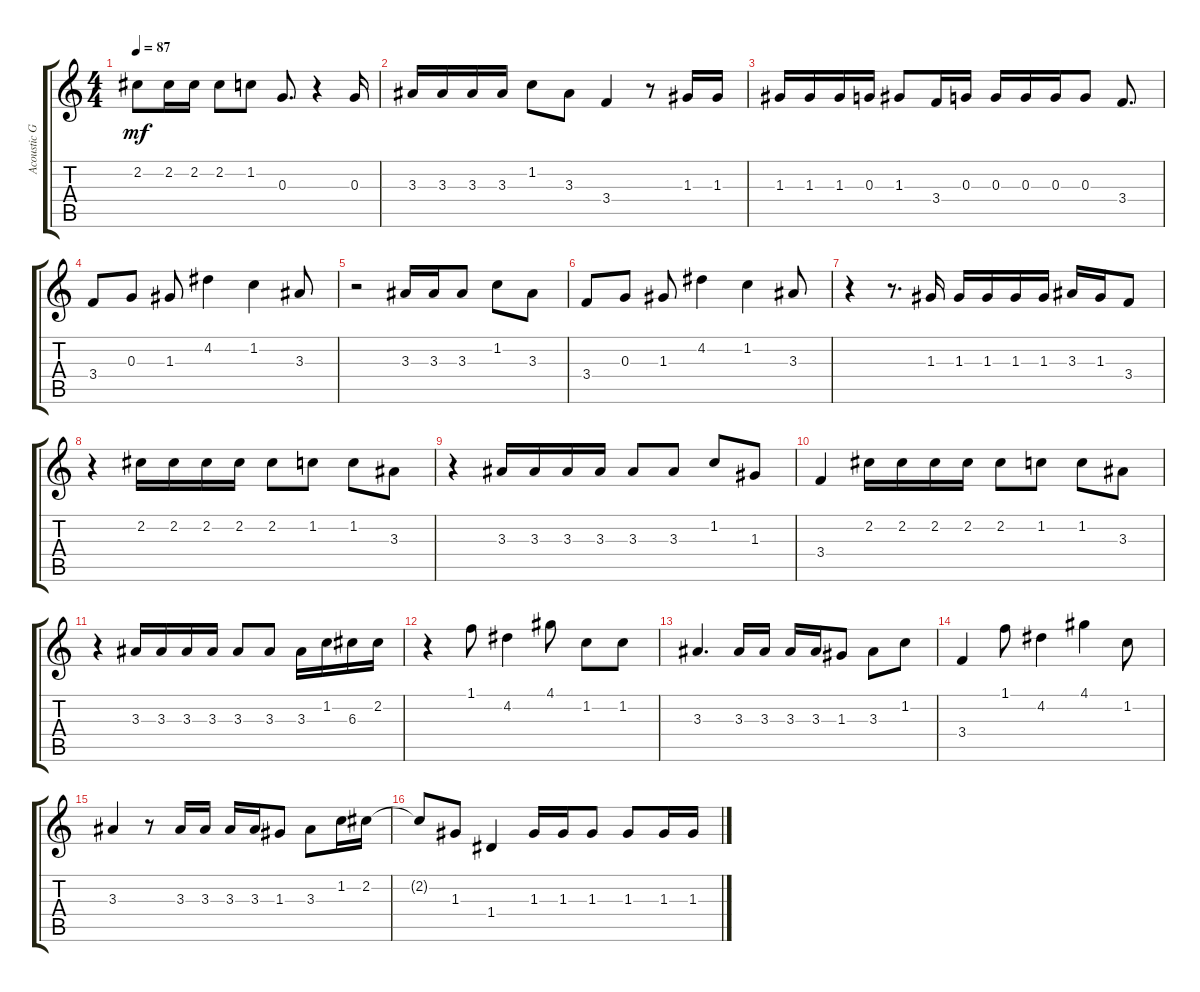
\track ("Acoustic Guitar 1" "Acoustic G") {instrument acousticguitarsteel}
\staff {score tabs}
\tuning (E4 B3 G3 D3 A2 E2) {hide}
\ts (4 4)
\tempo 87
\clef g2
\ks c
2.2.8{dy mf} 2.2.16 2.2.16 2.2.8 1.2.8 0.3.8{d} r.4 0.3.16 |
3.3.16 3.3.16 3.3.16 3.3.16 1.2.8 3.3.8 3.4.4 r.8 1.3.16 1.3.16 |
1.3.16 1.3.16 1.3.16 0.3.16 1.3.8 3.4.16 0.3.16 0.3.16 0.3.16 0.3.16 0.3.8 3.4.8{d} |
3.4.8 0.3.8 1.3.8 4.2.4 1.2.4 3.3.8 |
r.2 3.3.16 3.3.16 3.3.8 1.2.8 3.3.8 |
3.4.8 0.3.8 1.3.8 4.2.4 1.2.4 3.3.8 |
r.4 r.8{d} 1.3.16 1.3.16 1.3.16 1.3.16 1.3.16 3.3.16 1.3.16 3.4.8 |
r.4 2.2.16 2.2.16 2.2.16 2.2.16 2.2.8 1.2.8 1.2.8 3.3.8 |
r.4 3.3.16 3.3.16 3.3.16 3.3.16 3.3.8 3.3.8 1.2.8 1.3.8 |
3.4.4 2.2.16 2.2.16 2.2.16 2.2.16 2.2.8 1.2.8 1.2.8 3.3.8 |
r.4 3.3.16 3.3.16 3.3.16 3.3.16 3.3.8 3.3.8 3.3.16 1.2.16 6.3.16 2.2.16 |
r.4 1.1.8 4.2.4 4.1.8 1.2.8 1.2.8 |
3.3.4{d} 3.3.16 3.3.16 3.3.16 3.3.16 1.3.8 3.3.8 1.2.8 |
3.4.4 1.1.8 4.2.4 4.1.4 1.2.8 |
3.3.4 r.8 3.3.16 3.3.16 3.3.16 3.3.16 1.3.8 3.3.8 1.2.16 2.2.16 |
2.2{t}.8 1.3.8 1.4.4 1.3.16 1.3.16 1.3.8 1.3.8 1.3.16 1.3.16
